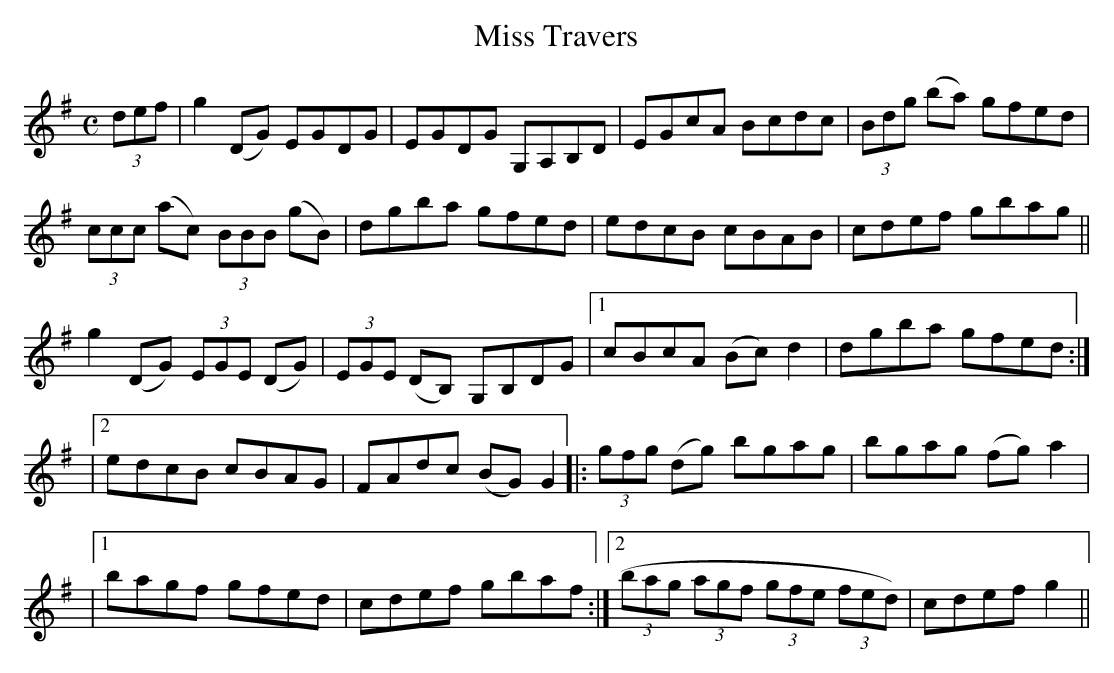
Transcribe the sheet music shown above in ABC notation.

X:1
T:Miss Travers
M:C
L:1/8
K:G
(3def|g2 (DG) EGDG|EGDG G,A,B,D|EGcA Bcdc|(3Bdg (ba) gfed|
(3ccc (ac) (3BBB (gB)|dgba gfed|edcB cBAB|cdef gbag||
g2 (DG) (3EGE (DG)|(3EGE (DB,) G,B,DG|1 cBcA (Bc)d2|dgba gfed:|
|2 edcB cBAG|FAdc (BG)G2|:(3gfg (dg) bgag|bgag (fg)a2|
|1 bagf gfed|cdef gbaf:|2(3bag (3agf (3gfe (3fed)|cdef g2||
